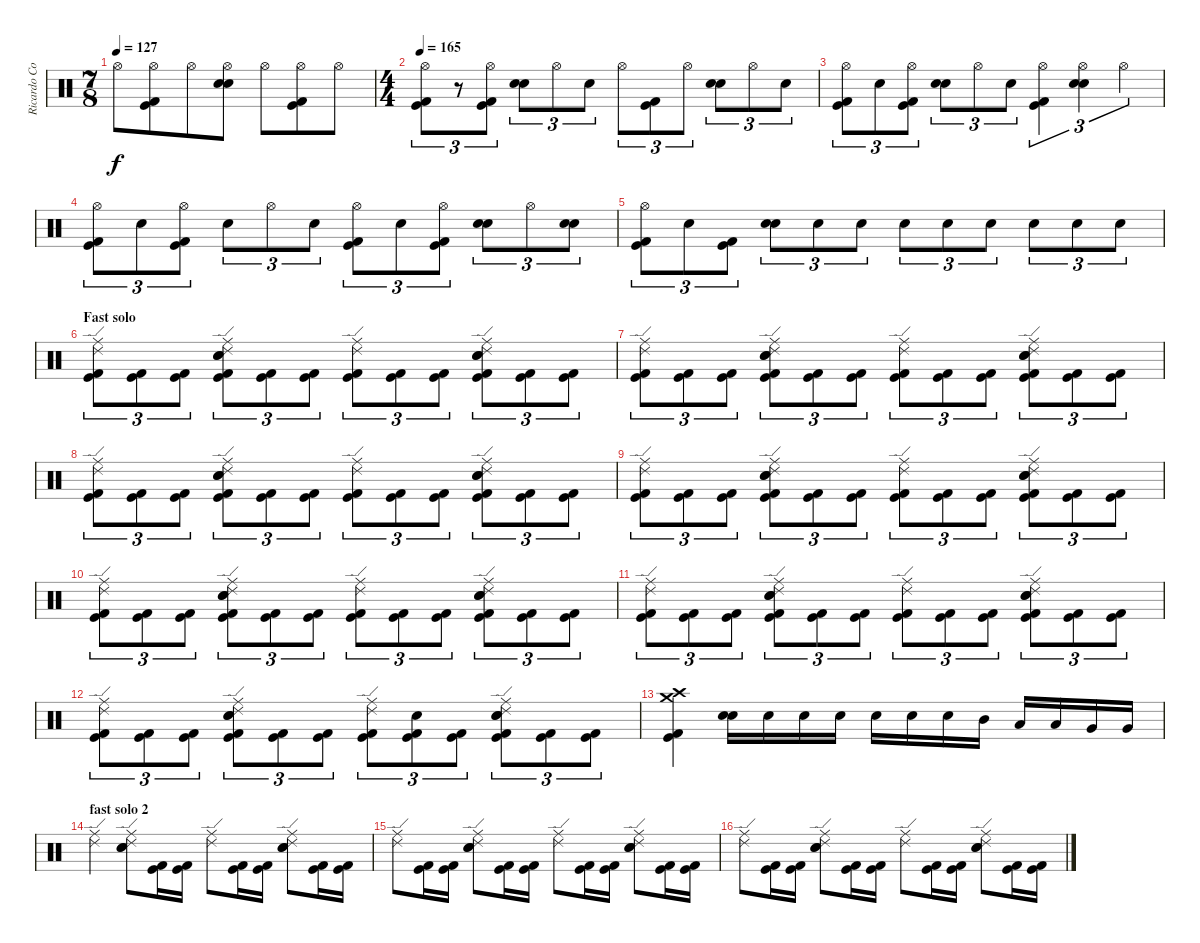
\track ("Ricardo Confessori" "Ricardo Co") {instrument percussion}
\staff {score}
\articulation defaults
\ts (7 8)
\tempo 127
\clef neutral
\ks c "Hi-Hat (open)".8{dy f}
("Hi-Hat (open)" "Kick (hit) 2" "Kick (hit)").8 "Hi-Hat (open)".8 ("Hi-Hat (open)" "Electric Snare (hit)" "Snare (hit) 2").8 "Hi-Hat (open)".8 ("Hi-Hat (open)" "Kick (hit) 2" "Kick (hit)").8 "Hi-Hat (open)".8 |
\ts (4 4)
\tempo 165
("Hi-Hat (open)" "Kick (hit) 2" "Kick (hit)").8{tu (3 2)} r.8{tu (3 2)} ("Hi-Hat (open)" "Kick (hit) 2" "Kick (hit)").8{tu (3 2)} ("Electric Snare (hit)" "Snare (hit) 2").8{tu (3 2)} "Hi-Hat (open)".8{tu (3 2)} "Electric Snare (hit)".8{tu (3 2)} "Hi-Hat (open)".8{tu (3 2)} ("Kick (hit) 2" "Kick (hit)").8{tu (3 2)} "Hi-Hat (open)".8{tu (3 2)} ("Electric Snare (hit)" "Snare (hit) 2").8{tu (3 2)} "Hi-Hat (open)".8{tu (3 2)} "Electric Snare (hit)".8{tu (3 2)} |
("Hi-Hat (open)" "Kick (hit) 2" "Kick (hit)").8{tu (3 2)} "Electric Snare (hit)".8{tu (3 2)} ("Hi-Hat (open)" "Kick (hit) 2" "Kick (hit)").8{tu (3 2)} ("Electric Snare (hit)" "Snare (hit) 2").8{tu (3 2)} "Hi-Hat (open)".8{tu (3 2)} "Electric Snare (hit)".8{tu (3 2)} ("Hi-Hat (open)" "Kick (hit) 2" "Kick (hit)").4{tu (3 2)} ("Hi-Hat (open)" "Electric Snare (hit)" "Snare (hit) 2").4{tu (3 2)} "Hi-Hat (open)".4{tu (3 2)} |
("Hi-Hat (open)" "Kick (hit) 2" "Kick (hit)").8{tu (3 2)} "Electric Snare (hit)".8{tu (3 2)} ("Hi-Hat (open)" "Kick (hit) 2" "Kick (hit)").8{tu (3 2)} "Electric Snare (hit)".8{tu (3 2)} "Hi-Hat (open)".8{tu (3 2)} "Electric Snare (hit)".8{tu (3 2)} ("Hi-Hat (open)" "Kick (hit) 2" "Kick (hit)").8{tu (3 2)} "Electric Snare (hit)".8{tu (3 2)} ("Hi-Hat (open)" "Kick (hit) 2" "Kick (hit)").8{tu (3 2)} ("Electric Snare (hit)" "Snare (hit) 2").8{tu (3 2)} "Hi-Hat (open)".8{tu (3 2)} ("Electric Snare (hit)" "Snare (hit) 2").8{tu (3 2)} |
("Hi-Hat (open)" "Kick (hit) 2" "Kick (hit)").8{tu (3 2)} "Electric Snare (hit)".8{tu (3 2)} ("Kick (hit) 2" "Kick (hit)").8{tu (3 2)} ("Electric Snare (hit)" "Snare (hit) 2").8{tu (3 2)} "Electric Snare (hit)".8{tu (3 2)} "Electric Snare (hit)".8{tu (3 2)} "Electric Snare (hit)".8{tu (3 2)} "Electric Snare (hit)".8{tu (3 2)} "Electric Snare (hit)".8{tu (3 2)} "Electric Snare (hit)".8{tu (3 2)} "Electric Snare (hit)".8{tu (3 2)} "Electric Snare (hit)".8{tu (3 2)} |
\section ("" "Fast solo")
("Ride (edge) 2" "Ride (middle)" "Kick (hit) 2" "Kick (hit)").8{tu (3 2)} ("Kick (hit) 2" "Kick (hit)").8{tu (3 2)} ("Kick (hit) 2" "Kick (hit)").8{tu (3 2)} ("Ride (edge) 2" "Ride (middle)" "Electric Snare (hit)" "Snare (hit) 2" "Kick (hit) 2" "Kick (hit)").8{tu (3 2)} ("Kick (hit) 2" "Kick (hit)").8{tu (3 2)} ("Kick (hit) 2" "Kick (hit)").8{tu (3 2)} ("Ride (edge) 2" "Ride (middle)" "Kick (hit) 2" "Kick (hit)").8{tu (3 2)} ("Kick (hit) 2" "Kick (hit)").8{tu (3 2)} ("Kick (hit) 2" "Kick (hit)").8{tu (3 2)} ("Ride (edge) 2" "Ride (middle)" "Electric Snare (hit)" "Snare (hit) 2" "Kick (hit) 2" "Kick (hit)").8{tu (3 2)} ("Kick (hit) 2" "Kick (hit)").8{tu (3 2)} ("Kick (hit) 2" "Kick (hit)").8{tu (3 2)} |
("Ride (edge) 2" "Ride (middle)" "Kick (hit) 2" "Kick (hit)").8{tu (3 2)} ("Kick (hit) 2" "Kick (hit)").8{tu (3 2)} ("Kick (hit) 2" "Kick (hit)").8{tu (3 2)} ("Ride (edge) 2" "Ride (middle)" "Electric Snare (hit)" "Snare (hit) 2" "Kick (hit) 2" "Kick (hit)").8{tu (3 2)} ("Kick (hit) 2" "Kick (hit)").8{tu (3 2)} ("Kick (hit) 2" "Kick (hit)").8{tu (3 2)} ("Ride (edge) 2" "Ride (middle)" "Kick (hit) 2" "Kick (hit)").8{tu (3 2)} ("Kick (hit) 2" "Kick (hit)").8{tu (3 2)} ("Kick (hit) 2" "Kick (hit)").8{tu (3 2)} ("Ride (edge) 2" "Ride (middle)" "Electric Snare (hit)" "Snare (hit) 2" "Kick (hit) 2" "Kick (hit)").8{tu (3 2)} ("Kick (hit) 2" "Kick (hit)").8{tu (3 2)} ("Kick (hit) 2" "Kick (hit)").8{tu (3 2)} |
("Ride (edge) 2" "Ride (middle)" "Kick (hit) 2" "Kick (hit)").8{tu (3 2)} ("Kick (hit) 2" "Kick (hit)").8{tu (3 2)} ("Kick (hit) 2" "Kick (hit)").8{tu (3 2)} ("Ride (edge) 2" "Ride (middle)" "Electric Snare (hit)" "Snare (hit) 2" "Kick (hit) 2" "Kick (hit)").8{tu (3 2)} ("Kick (hit) 2" "Kick (hit)").8{tu (3 2)} ("Kick (hit) 2" "Kick (hit)").8{tu (3 2)} ("Ride (edge) 2" "Ride (middle)" "Kick (hit) 2" "Kick (hit)").8{tu (3 2)} ("Kick (hit) 2" "Kick (hit)").8{tu (3 2)} ("Kick (hit) 2" "Kick (hit)").8{tu (3 2)} ("Ride (edge) 2" "Ride (middle)" "Electric Snare (hit)" "Snare (hit) 2" "Kick (hit) 2" "Kick (hit)").8{tu (3 2)} ("Kick (hit) 2" "Kick (hit)").8{tu (3 2)} ("Kick (hit) 2" "Kick (hit)").8{tu (3 2)} |
("Ride (edge) 2" "Ride (middle)" "Kick (hit) 2" "Kick (hit)").8{tu (3 2)} ("Kick (hit) 2" "Kick (hit)").8{tu (3 2)} ("Kick (hit) 2" "Kick (hit)").8{tu (3 2)} ("Ride (edge) 2" "Ride (middle)" "Electric Snare (hit)" "Snare (hit) 2" "Kick (hit) 2" "Kick (hit)").8{tu (3 2)} ("Kick (hit) 2" "Kick (hit)").8{tu (3 2)} ("Kick (hit) 2" "Kick (hit)").8{tu (3 2)} ("Ride (edge) 2" "Ride (middle)" "Kick (hit) 2" "Kick (hit)").8{tu (3 2)} ("Kick (hit) 2" "Kick (hit)").8{tu (3 2)} ("Kick (hit) 2" "Kick (hit)").8{tu (3 2)} ("Ride (edge) 2" "Ride (middle)" "Electric Snare (hit)" "Snare (hit) 2" "Kick (hit) 2" "Kick (hit)").8{tu (3 2)} ("Kick (hit) 2" "Kick (hit)").8{tu (3 2)} ("Kick (hit) 2" "Kick (hit)").8{tu (3 2)} |
("Ride (edge) 2" "Ride (middle)" "Kick (hit) 2" "Kick (hit)").8{tu (3 2)} ("Kick (hit) 2" "Kick (hit)").8{tu (3 2)} ("Kick (hit) 2" "Kick (hit)").8{tu (3 2)} ("Ride (edge) 2" "Ride (middle)" "Electric Snare (hit)" "Snare (hit) 2" "Kick (hit) 2" "Kick (hit)").8{tu (3 2)} ("Kick (hit) 2" "Kick (hit)").8{tu (3 2)} ("Kick (hit) 2" "Kick (hit)").8{tu (3 2)} ("Ride (edge) 2" "Ride (middle)" "Kick (hit) 2" "Kick (hit)").8{tu (3 2)} ("Kick (hit) 2" "Kick (hit)").8{tu (3 2)} ("Kick (hit) 2" "Kick (hit)").8{tu (3 2)} ("Ride (edge) 2" "Ride (middle)" "Electric Snare (hit)" "Snare (hit) 2" "Kick (hit) 2" "Kick (hit)").8{tu (3 2)} ("Kick (hit) 2" "Kick (hit)").8{tu (3 2)} ("Kick (hit) 2" "Kick (hit)").8{tu (3 2)} |
("Ride (edge) 2" "Ride (middle)" "Kick (hit) 2" "Kick (hit)").8{tu (3 2)} ("Kick (hit) 2" "Kick (hit)").8{tu (3 2)} ("Kick (hit) 2" "Kick (hit)").8{tu (3 2)} ("Ride (edge) 2" "Ride (middle)" "Electric Snare (hit)" "Snare (hit) 2" "Kick (hit) 2" "Kick (hit)").8{tu (3 2)} ("Kick (hit) 2" "Kick (hit)").8{tu (3 2)} ("Kick (hit) 2" "Kick (hit)").8{tu (3 2)} ("Ride (edge) 2" "Ride (middle)" "Kick (hit) 2" "Kick (hit)").8{tu (3 2)} ("Kick (hit) 2" "Kick (hit)").8{tu (3 2)} ("Kick (hit) 2" "Kick (hit)").8{tu (3 2)} ("Ride (edge) 2" "Ride (middle)" "Electric Snare (hit)" "Snare (hit) 2" "Kick (hit) 2" "Kick (hit)").8{tu (3 2)} ("Kick (hit) 2" "Kick (hit)").8{tu (3 2)} ("Kick (hit) 2" "Kick (hit)").8{tu (3 2)} |
("Ride (edge) 2" "Ride (middle)" "Kick (hit) 2" "Kick (hit)").8{tu (3 2)} ("Kick (hit) 2" "Kick (hit)").8{tu (3 2)} ("Kick (hit) 2" "Kick (hit)").8{tu (3 2)} ("Ride (edge) 2" "Ride (middle)" "Electric Snare (hit)" "Snare (hit) 2" "Kick (hit) 2" "Kick (hit)").8{tu (3 2)} ("Kick (hit) 2" "Kick (hit)").8{tu (3 2)} ("Kick (hit) 2" "Kick (hit)").8{tu (3 2)} ("Ride (edge) 2" "Ride (middle)" "Kick (hit) 2" "Kick (hit)").8{tu (3 2)} ("Electric Snare (hit)" "Kick (hit) 2" "Kick (hit)").8{tu (3 2)} ("Kick (hit) 2" "Kick (hit)").8{tu (3 2)} ("Ride (edge) 2" "Ride (middle)" "Electric Snare (hit)" "Snare (hit) 2" "Kick (hit) 2" "Kick (hit)").8{tu (3 2)} ("Kick (hit) 2" "Kick (hit)").8{tu (3 2)} ("Kick (hit) 2" "Kick (hit)").8{tu (3 2)} |
("Crash high (hit)" "Crash medium (hit)" "Kick (hit) 2" "Kick (hit)").4 ("Electric Snare (hit)" "Snare (hit) 2").16 "Electric Snare (hit)".16 "Electric Snare (hit)".16 "Electric Snare (hit)".16 "Electric Snare (hit)".16 "Electric Snare (hit)".16 "Electric Snare (hit)".16 "Mid Tom (hit)".16 "Low Tom (hit)".16 "Low Tom (hit)".16 "Very Low Tom (hit)".16 "Very Low Tom (hit)".16 |
\section ("" "fast solo 2")
("Ride (edge) 2" "Ride (middle)").4 ("Ride (edge) 2" "Ride (middle)" "Electric Snare (hit)" "Snare (hit) 2").8 ("Kick (hit) 2" "Kick (hit)").16 ("Kick (hit) 2" "Kick (hit)").16 ("Ride (edge) 2" "Ride (middle)").8 ("Kick (hit) 2" "Kick (hit)").16 ("Kick (hit) 2" "Kick (hit)").16 ("Ride (edge) 2" "Ride (middle)" "Electric Snare (hit)" "Snare (hit) 2").8 ("Kick (hit) 2" "Kick (hit)").16 ("Kick (hit) 2" "Kick (hit)").16 |
("Ride (edge) 2" "Ride (middle)").8 ("Kick (hit) 2" "Kick (hit)").16 ("Kick (hit) 2" "Kick (hit)").16 ("Ride (edge) 2" "Ride (middle)" "Electric Snare (hit)" "Snare (hit) 2").8 ("Kick (hit) 2" "Kick (hit)").16 ("Kick (hit) 2" "Kick (hit)").16 ("Ride (edge) 2" "Ride (middle)").8 ("Kick (hit) 2" "Kick (hit)").16 ("Kick (hit) 2" "Kick (hit)").16 ("Ride (edge) 2" "Ride (middle)" "Electric Snare (hit)" "Snare (hit) 2").8 ("Kick (hit) 2" "Kick (hit)").16 ("Kick (hit) 2" "Kick (hit)").16 |
("Ride (edge) 2" "Ride (middle)").8 ("Kick (hit) 2" "Kick (hit)").16 ("Kick (hit) 2" "Kick (hit)").16 ("Ride (edge) 2" "Ride (middle)" "Electric Snare (hit)" "Snare (hit) 2").8 ("Kick (hit) 2" "Kick (hit)").16 ("Kick (hit) 2" "Kick (hit)").16 ("Ride (edge) 2" "Ride (middle)").8 ("Kick (hit) 2" "Kick (hit)").16 ("Kick (hit) 2" "Kick (hit)").16 ("Ride (edge) 2" "Ride (middle)" "Electric Snare (hit)" "Snare (hit) 2").8 ("Kick (hit) 2" "Kick (hit)").16 ("Kick (hit) 2" "Kick (hit)").16
